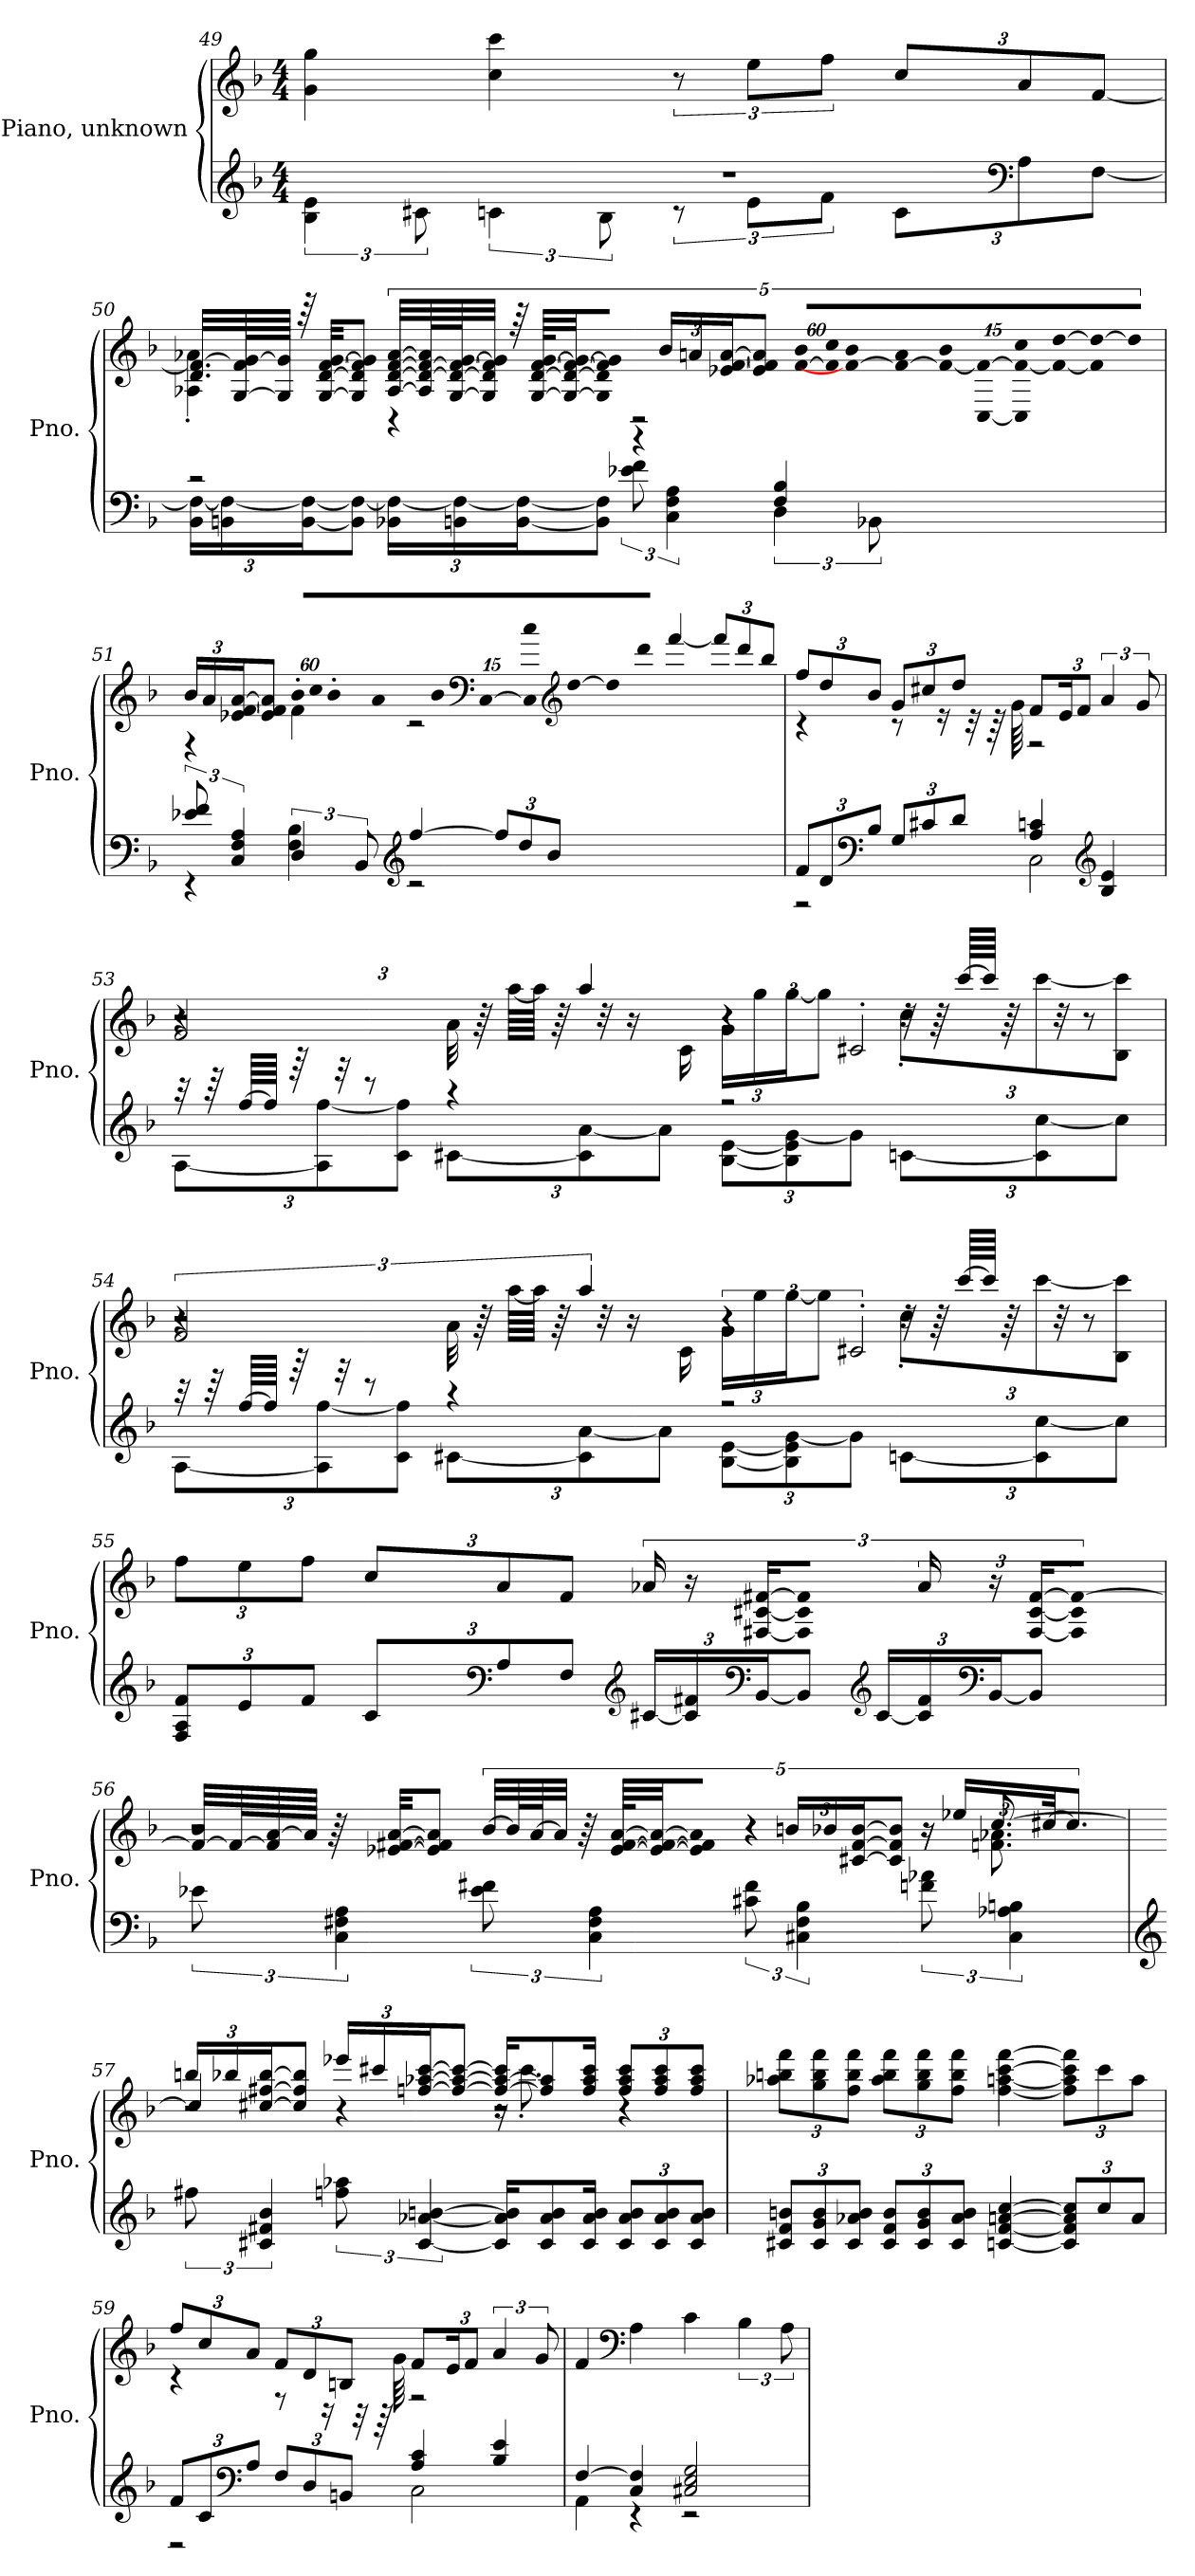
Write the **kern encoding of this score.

**kern	**kern
*part1	*part1
*staff2	*staff1
*I"Piano, unknown	*
*I'Pno.	*
!!LO:LB:g=z
*clefG2	*clefG2
*k[b-]	*k[b-]
*M4/4	*M4/4
=49	=49
*^	*
1r	6B-\ 6e\	4g\ 4gg\
.	12c#X\	.
.	6cn\	4cc\ 4ccc\
.	12B-\	.
.	12r	12r
.	12e\L	12ee\L
.	12f\J	12ff\J
*	*Xbrackettup	*Xbrackettup
.	12c\L	12cc/L
*clefF4	*	*
.	12A\	12a/
.	[12F\J	[12f/J
!!LO:LB:g=z
=50	=50	=50
*	*	*^
2r	24BB-\ 24F\_LL	32.d/ 32.f/_LLL	4A-X\' 4a-X\'
.	24BBn\ 24F\_	.	.
.	.	[64G/ 64f/] [64g/L	.
.	.	64G/] 64g/]JJJJ	.
.	.	64r	.
.	[24BB\ 24F\_J	.	.
.	.	[32G/ [32d/ [32f/ [32g/KKL	.
.	8BB\] 8F\_J	8G/] 8d/] 8f/] 8g/]J	.
*	*	*brackettup	*
.	24BB-X\ 24F\_LL	[40A-/ [40d/ [40f/ [40a-/LLL	4r
.	.	80A-/] 80d/_ 80f/_ 80a-/]L	.
.	.	[80G/ 80d/_ 80f/_ [80g/J	.
.	24BBn\ 24F\_	.	.
.	.	40G/] 40d/] 40f/] 40g/]JJJ	.
.	.	80r	.
.	[24BB\ 24F\_J	.	.
.	.	[80G/ [80d/ [80f/ [80g/KLLL	.
.	.	40G/_ 40d/_ 40f/_ 40g/_JJ	.
.	8BB\] 8F\]J	8G/] 8d/] 8f/] 8g/]J	.
*	*brackettup	*Xbrackettup	*
4r	12e-X\ 12f\	24b-/LL	2r
.	.	24an/	.
.	6C\ 6F\ 6A\	[24e-X/ [24f/ [24a/J	.
.	.	8e-/] 8f/] 8a/]J	.
!	!	!LO:N:vis=32	!
4F/ 4B-/	6D\	[1920%53f/ 1920%53b-/LLL	.
!	!	!LO:N:vis=32	!
.	.	1920%53f/_ 1920%53cc/	.
.	.	1920ryy	.
!	!	!LO:N:vis=32	!
.	.	1920%53f/_ 1920%53b-/	.
!	!	!LO:N:vis=32	!
.	.	1920%53f/_ 1920%53a/	.
!	!	!LO:N:vis=64	!
.	.	640%9f/_ 640%9b-/L	.
!	!	!LO:N:vis=64	!
.	.	[640%9C/ 640%9f/_J	.
!	!	!LO:N:vis=32	!
.	.	1920%53C/] 1920%53f/_ 1920%53cc/J	.
!	!	!LO:N:vis=16	!
.	12BB-X\	1920%107f/_ [1920%107dd/	.
!	!	!LO:N:vis=64	!
.	.	640%9f/] 640%9dd/_LL	.
!	!	!LO:N:vis=64	!
.	.	640%9dd/JJJJ]	.
1920ryy	1920ryy	.	1920ryy
!!LO:PB:g=z	!!
=51	=51	=51	=51
12e-X/ 12f/	4r	24b-/LL	4r
.	.	24a/	.
6C/ 6F/ 6A/	.	[24e-X/ [24f/ [24a/J	.
.	.	8e-/] 8f/] 8a/]J	.
!	!	!LO:N:vis=32	!
6D/	4F\ 4B-\	1920%53b-'/LLL	4f\
!	!	!LO:N:vis=32	!
.	.	1920%53cc/	.
.	.	1920ryy	.
!	!	!LO:N:vis=32	!
.	.	1920%53b-'/	.
!	!	!LO:N:vis=32	!
.	.	1920%53a/	.
!	!	!LO:N:vis=64	!
.	.	640%9b-/L	.
*	*	*clefF4	*
!	!	!LO:N:vis=64	!
.	.	[640%9C/J	.
!	!	!LO:N:vis=32	!
.	.	1920%53C/] 1920%53cc/J	.
*	*	*clefG2	*
!	!	!LO:N:vis=16	!
12BB-/	.	[1920%107dd/	.
!	!	!LO:N:vis=64	!
.	.	640%9dd/LL]	.
!	!	!LO:N:vis=64	!
.	.	640%9ddd/JJJJ	.
*clefG2	*	*	*
[4ff/	2r	.	2r
.	.	[4fff/	.
*Xbrackettup	*	*	*
12ff/L]	.	.	.
.	.	12fff/L]	.
12dd/	.	.	.
.	.	12ddd/	.
12b-/J	.	.	.
.	.	12bb-/J	.
1920ryy	1920ryy	.	1920ryy
!!LO:LB:g=z	!!
=52	=52	=52	=52
12f/L	2r	12ff/L	4r
12d/	.	12dd/	.
*clefF4	*	*	*
12B-/J	.	12b-/J	.
12G/L	.	12g/L	8r
12c#X/	.	12cc#X/	.
.	.	.	16r
12d/J	.	12dd/J	.
.	.	.	32r
.	.	.	64r
.	.	.	64g\
4A/ 4cn/	2C\	8f/L	2r
.	.	24e/K	.
.	.	12f/J	.
*clefG2	*	*	*
*	*	*brackettup	*
4B-/ 4e/	.	6a/	.
.	.	12g/	.
!!LO:LB:g=z
=53	=53	=53	=53
*	*	*	*^
32r	[12A\L	2r	4r	3f/
64r	.	.	.	.
[64ff/LLLL	.	.	.	.
64ff/JJJJ]	.	.	.	.
64r	.	.	.	.
.	12A\] [12ff\	.	.	.
32r	.	.	.	.
8r	.	.	.	.
.	12c\ 12ff\]J	.	.	.
4r	[12c#X\L	.	32a\	.
.	.	.	64r	.
.	.	.	[64aa\LLLL	.
.	.	.	64aa\JJJJ]	.
.	.	.	64r	.
.	12c#\] [12a\	.	.	6aa/
.	.	.	32r	.
.	.	.	16r	.
.	12a\J]	.	.	.
.	.	.	16c\	.
*	*	*	*Xbrackettup	*
2r	[12B-\ [12e\L	4r	24g\LL	6r
.	.	.	24gg\	.
.	12B-\] 12e\] [12g\	.	[24gg\J	.
.	.	.	8gg\J]	.
.	12g\J]	.	.	3c#X'/
.	[12cn\L	32r	12cc'\L	.
.	.	64r	.	.
.	.	[64ccc/LLLL	.	.
.	.	64ccc/JJJJ]	.	.
.	.	64r	.	.
.	12c\] [12cc\	.	[12ccc\	.
.	.	32r	.	.
.	.	8r	.	.
.	12cc\J]	.	12B-\ 12ccc\]J	.
!!LO:LB:g=z	!!	!!
=54	=54	=54	=54	=54
*	*	*	*	*brackettup
32r	[12A\L	2r	4r	3f/
64r	.	.	.	.
[64ff/LLLL	.	.	.	.
64ff/JJJJ]	.	.	.	.
64r	.	.	.	.
.	12A\] [12ff\	.	.	.
32r	.	.	.	.
8r	.	.	.	.
.	12c\ 12ff\]J	.	.	.
4r	[12c#X\L	.	32a\	.
.	.	.	64r	.
.	.	.	[64aa\LLLL	.
.	.	.	64aa\JJJJ]	.
.	.	.	64r	.
.	12c#\] [12a\	.	.	6aa/
.	.	.	32r	.
.	.	.	16r	.
.	12a\J]	.	.	.
.	.	.	16c\	.
*	*	*	*Xbrackettup	*
2r	[12B-\ [12e\L	4r	24g\LL	6r
.	.	.	24gg\	.
.	12B-\] 12e\] [12g\	.	[24gg\J	.
.	.	.	8gg\J]	.
.	12g\J]	.	.	3c#X'/
.	[12cn\L	32r	12cc'\L	.
.	.	64r	.	.
.	.	[64ccc/LLLL	.	.
.	.	64ccc/JJJJ]	.	.
.	.	64r	.	.
.	12c\] [12cc\	.	[12ccc\	.
.	.	32r	.	.
.	.	8r	.	.
.	12cc\J]	.	12B-\ 12ccc\]J	.
*v	*v	*	*	*
*	*v	*v	*v
!!LO:LB:g=z
=55	=55
12F/ 12A/ 12f/L	12ff\L
12e/	12ee\
12f/J	12ff\J
12c/L	12cc/L
*clefF4	*
12A/	12a/
12F/J	12f/J
*clefG2	*
*	*brackettup
[24c#X/LL	24a-X/
24c#/] 24f#X/	24r
*clefF4	*
[24BB-/J	[24F#X/ [24c#X/ [24f#X/KL
8BB-/J]	8F#/] 8c#/] 8f#/]J
*clefG2	*
[24c#/LL	24a-/
24c#/] 24f#/	24r
*clefF4	*
[24BB-/J	[24F#/ [24c#/ [24f#/KL
8BB-/J]	8F#/] 8c#/] 8f#/_J
!!LO:LB:g=z
=56	=56
*brackettup	*
*	*^
*	*	*^
12e-X\	32f#/_ 32b-/LLL	2r	2r
.	64f#/L_	.	.
.	64f#/] [64a/	.	.
.	64a/JJJJ]	.	.
.	64r	.	.
6C\ 6F#X\ 6A\	.	.	.
.	[32e-X/ [32f#X/ [32a/KKL	.	.
.	8e-/] 8f#/] 8a/]J	.	.
12e-\ 12f#X\	[40b-/LLL	.	.
.	80b-/L]	.	.
.	[80a/J	.	.
.	40a/JJJ]	.	.
.	80r	.	.
6C\ 6F#\ 6A\	.	.	.
.	[80e-/ [80f#/ [80a/KLLL	.	.
.	40e-/_ 40f#/_ 40a/_JJ	.	.
.	8e-/] 8f#/] 8a/]J	.	.
*	*Xbrackettup	*	*
12c#X\ 12f#\	24bn/LL	4r	4r
.	24b-X/	.	.
6C#X\ 6F#\ 6B-\	[24c#X/ [24f#/ [24b-/J	.	.
.	8c#/] 8f#/] 8b-/]J	.	.
12fn\ 12a-X\	24ee-X/LL	16r	16r
.	[48cc#X/JK	.	.
.	8.cc#/J]	8.fn\ 8.a-X\	[8.cc#/
6C#\ 6A-X\ 6Bn\	.	.	.
!!LO:PB:g=z	!!	!!
=57	=57	=57	=57
*clefG2	*	*	*
12ff#X\	24bbn/LL	2r	4cc#/]
.	24bb-X/	.	.
6c#X/ 6f#X/ 6b-/	[24cc#X/ [24ff#X/ [24bb-/J	.	.
.	8cc#/] 8ff#/] 8bb-/]J	.	.
12ffn\ 12aa-X\	24eee-X/LL	.	4r
.	24ccc#X/	.	.
[6c#/ [6a-X/ [6bn/	[24ffn/ [24aa-X/ [24ccc#/J	.	.
.	8ff/_ 8aa-/_ 8ccc#/_J	.	.
16c#/] 16a-/] 16b/]KL	16ff/_ 16aa-/_ 16ccc#/]KL	16r	2r
8c#/ 8a-/ 8b/	8ff/] 8aa-/]	8.ccc#'\	.
16c#/ 16a-/ 16b/Jk	16ff/ 16aa-/ 16ccc#/Jk	.	.
*Xbrackettup	*	*	*
12c#/ 12a-/ 12b/L	12ff/ 12aa-/ 12ccc#/L	4r	.
12c#/ 12a-/ 12b/	12ff/ 12aa-/ 12ccc#/	.	.
12c#/ 12a-/ 12b/J	12ff/ 12aa-/ 12ccc#/J	.	.
*	*v	*v	*v
!!LO:LB:g=z
=58	=58
12c#X/ 12f/ 12bn/L	12aa-X\ 12bbn\ 12fff\L
12c#/ 12g/ 12b/	12gg\ 12bb\ 12fff\
12c#/ 12a-X/ 12b/J	12ff\ 12bb\ 12fff\J
12c#/ 12f/ 12b/L	12aa-\ 12bb\ 12fff\L
12c#/ 12g/ 12b/	12gg\ 12bb\ 12fff\
12c#/ 12a-/ 12b/J	12ff\ 12bb\ 12fff\J
[4cn/ [4f/ [4an/ [4cc/	[4ff\ [4aan\ [4ccc\ [4fff\
12c/] 12f/] 12a/] 12cc/]L	12ff\] 12aa\] 12ccc\] 12fff\]L
12cc/	12ccc\
12a/J	12aa\J
=59	=59
*^	*^
12f/L	2r	12ff/L	4r
12c/	.	12cc/	.
*clefF4	*	*	*
12A/J	.	12a/J	.
12F/L	.	12f/L	8r
12D/	.	12d/	.
.	.	.	16r
12BBn/J	.	12Bn/J	.
.	.	.	32r
.	.	.	64r
.	.	.	64g\
4A/ 4c/	2C\	8f/L	2r
.	.	24e/K	.
.	.	12f/J	.
*	*	*brackettup	*
4B-/ 4e/	.	6a/	.
.	.	12g/	.
*	*	*v	*v
=60	=60	=60
[4F/	4AA\	4f/
*	*	*clefF4
4C/ 4F/]	4r	4A\
2C#X/ 2E/ 2G/	2r	4c\
.	.	6B-\
.	.	12A\
*v	*v	*
=	=
*-	*-
